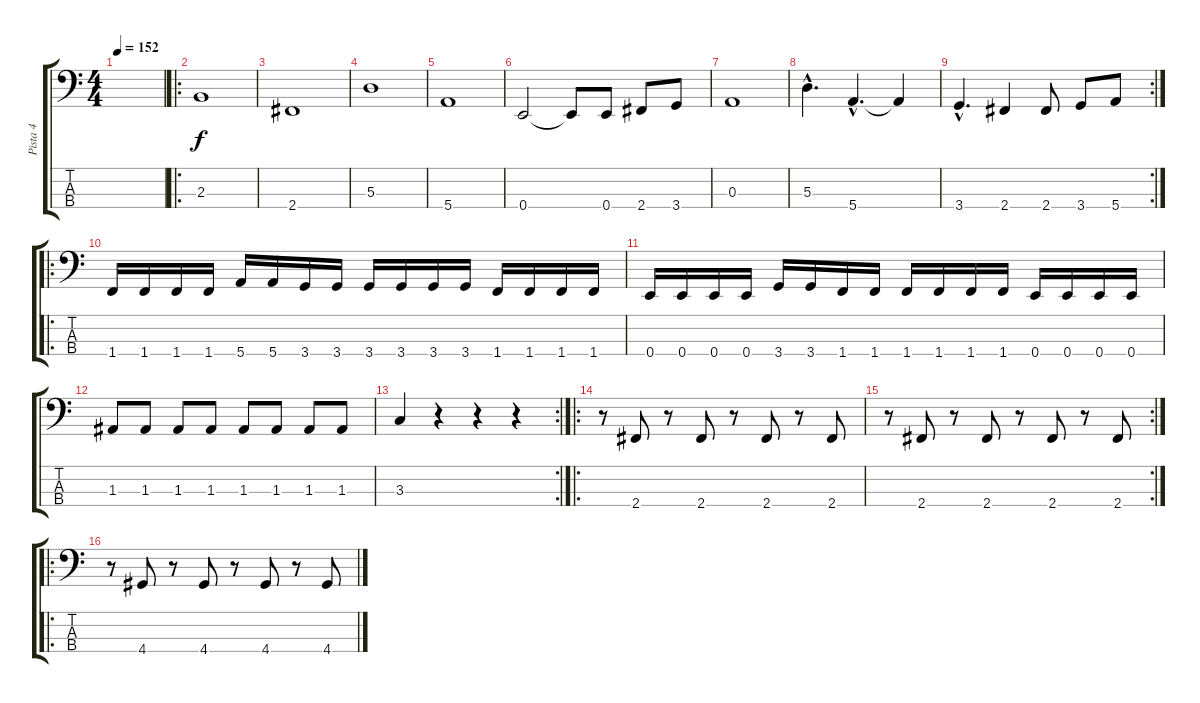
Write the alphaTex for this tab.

\track ("Pista 4" "Pista 4") {instrument electricbasspick}
\staff {score tabs}
\tuning (G2 D2 A1 E1) {hide}
\ts (4 4)
\tempo 152
\clef f4
\ks c
|
\ro
2.3.1 |
2.4.1 |
5.3.1 |
5.4.1 |
0.4.2 0.4{t}.8 0.4.8 2.4.8 3.4.8 |
0.3.1 |
5.3{hac}.4{d} 5.4{hac}.4{d} 5.4{t}.4 |
\rc 2
3.4{hac}.4{d} 2.4.4 2.4.8 3.4.8 5.4.8 |
\ro
1.4.16 1.4.16 1.4.16 1.4.16 5.4.16 5.4.16 3.4.16 3.4.16 3.4.16 3.4.16 3.4.16 3.4.16 1.4.16 1.4.16 1.4.16 1.4.16 |
0.4.16 0.4.16 0.4.16 0.4.16 3.4.16 3.4.16 1.4.16 1.4.16 1.4.16 1.4.16 1.4.16 1.4.16 0.4.16 0.4.16 0.4.16 0.4.16 |
1.3.8 1.3.8 1.3.8 1.3.8 1.3.8 1.3.8 1.3.8 1.3.8 |
\rc 2
3.3.4 r.4 r.4 r.4 |
\ro
r.8 2.4.8 r.8 2.4.8 r.8 2.4.8 r.8 2.4.8 |
\rc 2
r.8 2.4.8 r.8 2.4.8 r.8 2.4.8 r.8 2.4.8 |
\ro
r.8 4.4.8 r.8 4.4.8 r.8 4.4.8 r.8 4.4.8
